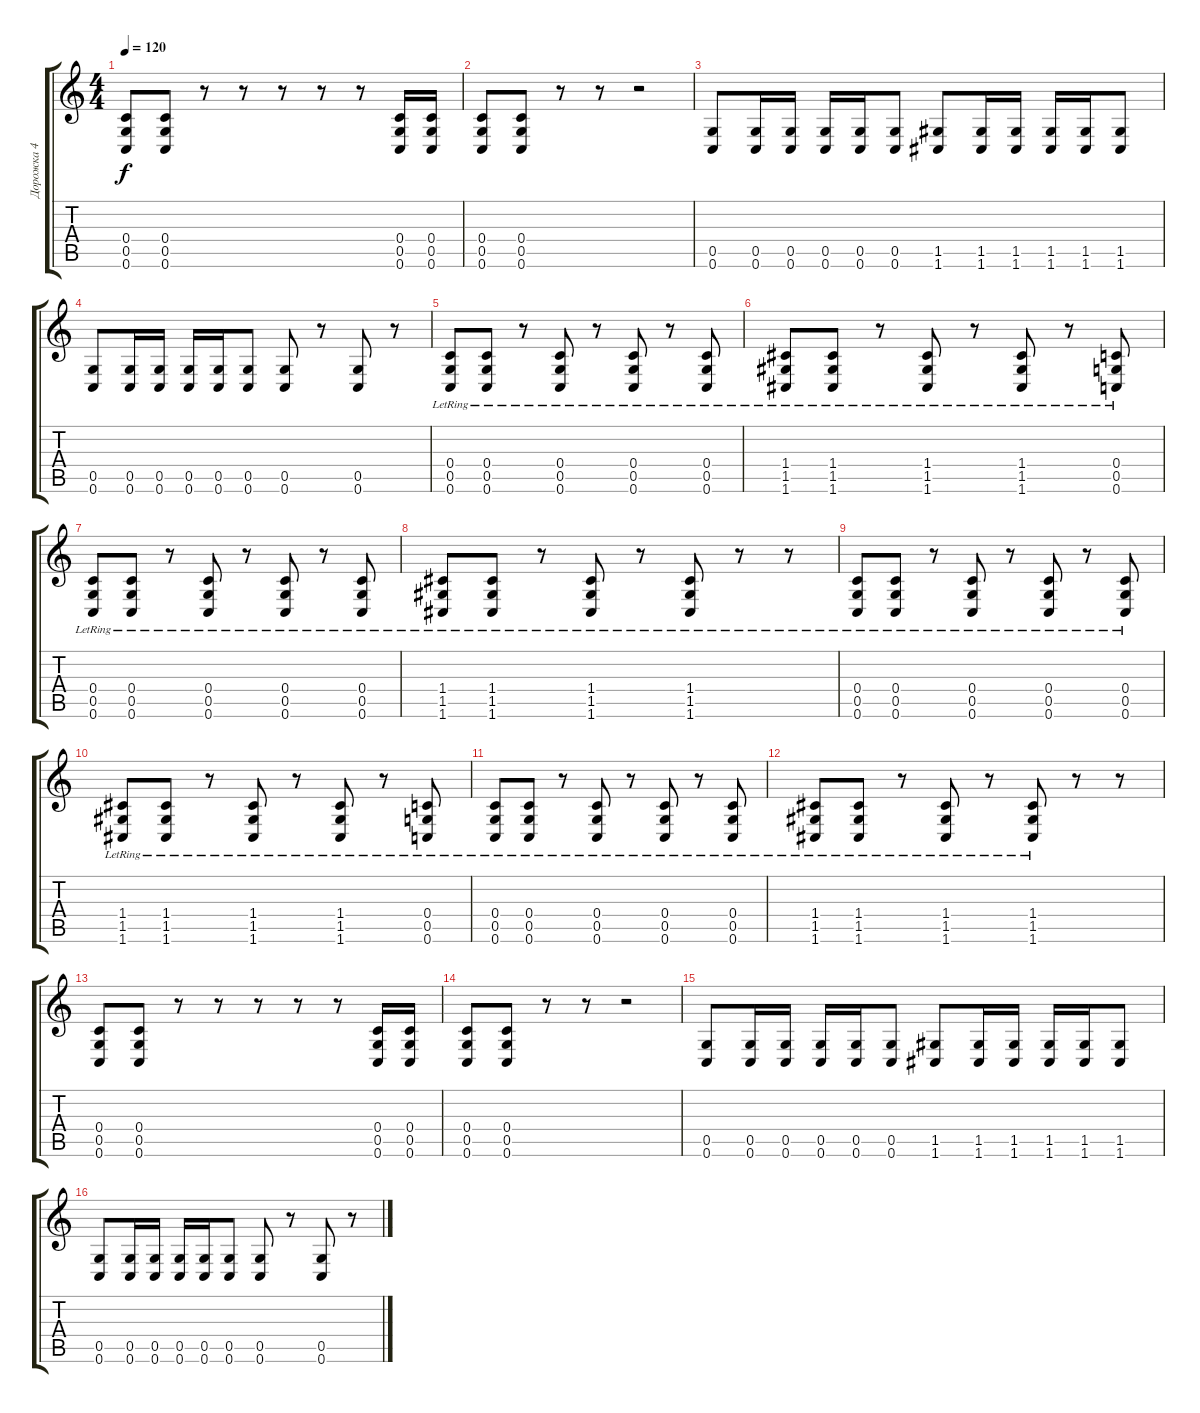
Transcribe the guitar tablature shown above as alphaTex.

\track ("Дорожка 4" "Дорожка 4") {instrument distortionguitar}
\staff {score tabs}
\tuning (D4 A3 F3 C3 G2 C2) {hide}
\ts (4 4)
\section ("" "")
\tempo 120
\clef g2
\ks c
(0.4 0.5 0.6).8{dy f} (0.4 0.5 0.6).8 r.8 r.8 r.8 r.8 r.8 (0.4 0.5 0.6).16 (0.4 0.5 0.6).16 |
(0.4 0.5 0.6).8 (0.4 0.5 0.6).8 r.8 r.8 r.2 |
(0.5 0.6).8 (0.5 0.6).16 (0.5 0.6).16 (0.5 0.6).16 (0.5 0.6).16 (0.5 0.6).8 (1.5 1.6).8 (1.5 1.6).16 (1.5 1.6).16 (1.5 1.6).16 (1.5 1.6).16 (1.5 1.6).8 |
(0.5 0.6).8 (0.5 0.6).16 (0.5 0.6).16 (0.5 0.6).16 (0.5 0.6).16 (0.5 0.6).8 (0.5 0.6).8 r.8 (0.5 0.6).8 r.8 |
(0.4{lr} 0.5{lr} 0.6{lr}).8 (0.4{lr} 0.5{lr} 0.6{lr}).8 r.8 (0.4{lr} 0.5{lr} 0.6{lr}).8 r.8 (0.4{lr} 0.5{lr} 0.6{lr}).8 r.8 (0.4{lr} 0.5{lr} 0.6{lr}).8 |
(1.4{lr} 1.5{lr} 1.6{lr}).8 (1.4{lr} 1.5{lr} 1.6{lr}).8 r.8 (1.4{lr} 1.5{lr} 1.6{lr}).8 r.8 (1.4{lr} 1.5{lr} 1.6{lr}).8 r.8 (0.4{lr} 0.5{lr} 0.6{lr}).8 |
(0.4{lr} 0.5{lr} 0.6{lr}).8 (0.4{lr} 0.5{lr} 0.6{lr}).8 r.8 (0.4{lr} 0.5{lr} 0.6{lr}).8 r.8 (0.4{lr} 0.5{lr} 0.6{lr}).8 r.8 (0.4{lr} 0.5{lr} 0.6{lr}).8 |
(1.4{lr} 1.5{lr} 1.6{lr}).8 (1.4{lr} 1.5{lr} 1.6{lr}).8 r.8 (1.4{lr} 1.5{lr} 1.6{lr}).8 r.8 (1.4{lr} 1.5{lr} 1.6{lr}).8 r.8 r.8 |
(0.4{lr} 0.5{lr} 0.6{lr}).8 (0.4{lr} 0.5{lr} 0.6{lr}).8 r.8 (0.4{lr} 0.5{lr} 0.6{lr}).8 r.8 (0.4{lr} 0.5{lr} 0.6{lr}).8 r.8 (0.4{lr} 0.5{lr} 0.6{lr}).8 |
(1.4{lr} 1.5{lr} 1.6{lr}).8 (1.4{lr} 1.5{lr} 1.6{lr}).8 r.8 (1.4{lr} 1.5{lr} 1.6{lr}).8 r.8 (1.4{lr} 1.5{lr} 1.6{lr}).8 r.8 (0.4{lr} 0.5{lr} 0.6{lr}).8 |
(0.4{lr} 0.5{lr} 0.6{lr}).8 (0.4{lr} 0.5{lr} 0.6{lr}).8 r.8 (0.4{lr} 0.5{lr} 0.6{lr}).8 r.8 (0.4{lr} 0.5{lr} 0.6{lr}).8 r.8 (0.4{lr} 0.5{lr} 0.6{lr}).8 |
(1.4{lr} 1.5{lr} 1.6{lr}).8 (1.4{lr} 1.5{lr} 1.6{lr}).8 r.8 (1.4{lr} 1.5{lr} 1.6{lr}).8 r.8 (1.4{lr} 1.5{lr} 1.6{lr}).8 r.8 r.8 |
(0.4 0.5 0.6).8 (0.4 0.5 0.6).8 r.8 r.8 r.8 r.8 r.8 (0.4 0.5 0.6).16 (0.4 0.5 0.6).16 |
(0.4 0.5 0.6).8 (0.4 0.5 0.6).8 r.8 r.8 r.2 |
(0.5 0.6).8 (0.5 0.6).16 (0.5 0.6).16 (0.5 0.6).16 (0.5 0.6).16 (0.5 0.6).8 (1.5 1.6).8 (1.5 1.6).16 (1.5 1.6).16 (1.5 1.6).16 (1.5 1.6).16 (1.5 1.6).8 |
(0.5 0.6).8 (0.5 0.6).16 (0.5 0.6).16 (0.5 0.6).16 (0.5 0.6).16 (0.5 0.6).8 (0.5 0.6).8 r.8 (0.5 0.6).8 r.8
